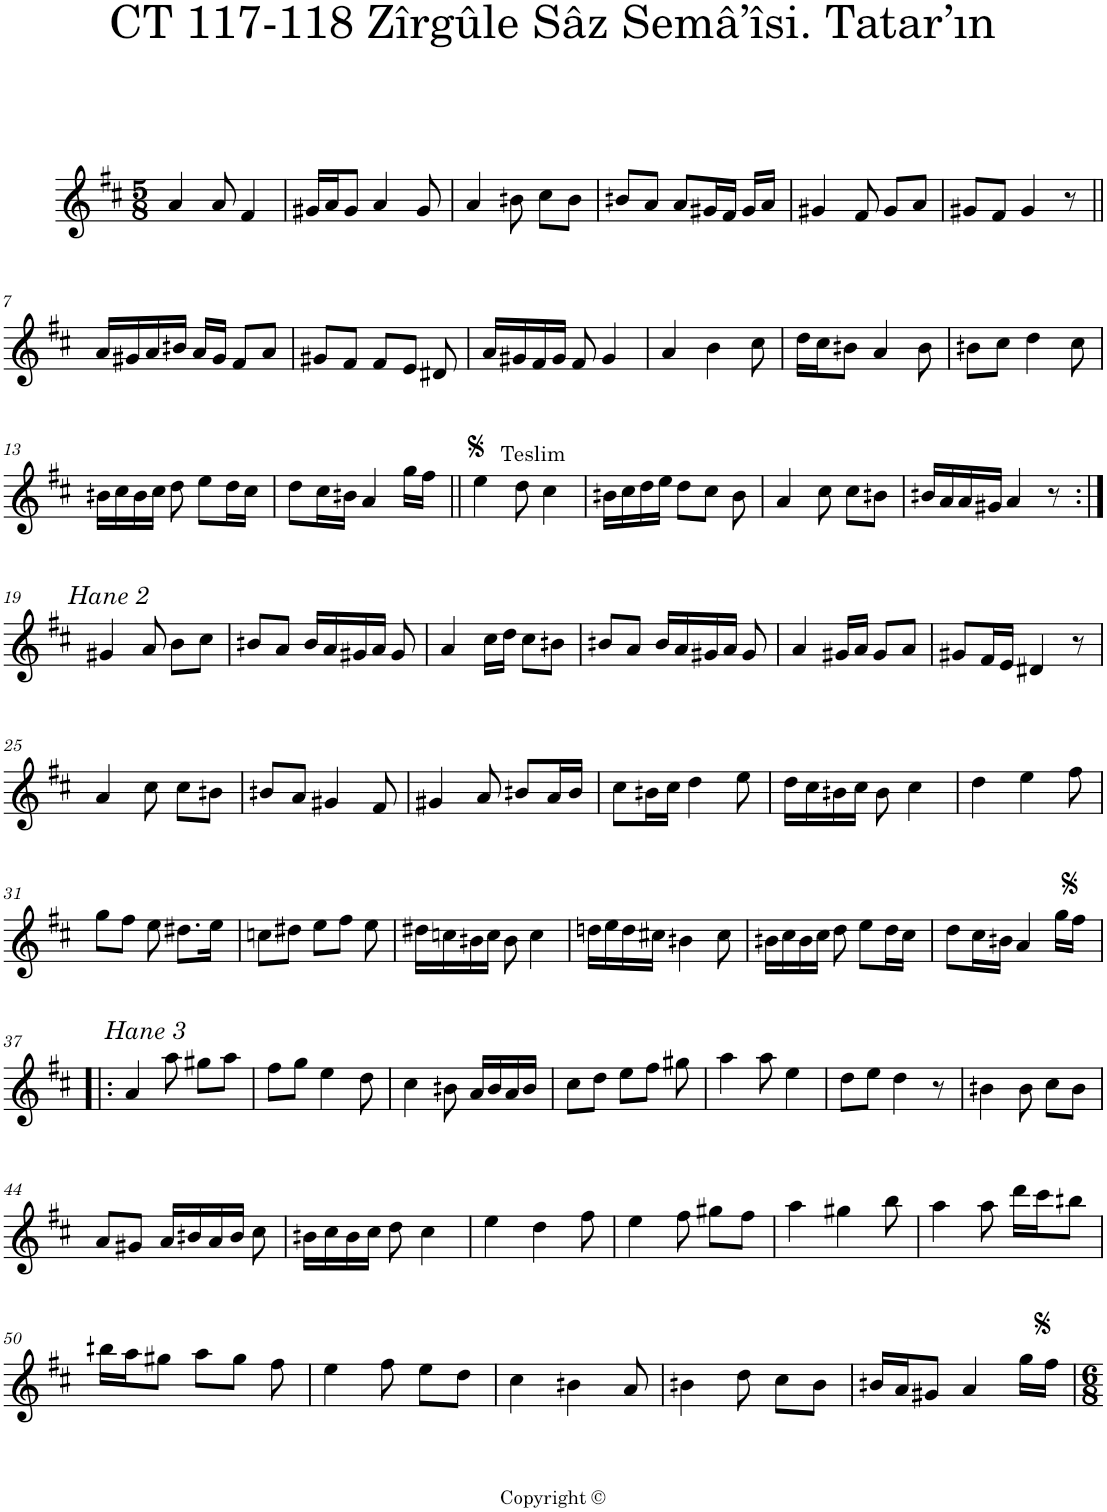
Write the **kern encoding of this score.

**kern
*part1
*staff1
*I"Piano
*I'Pno
*clefG2
*k[f#c#]
*D:
*M5/8
=1
4a/
8a/
4f#/
=2
16g#X/LL
16a/J
8g#/J
4a/
8g#/
=3
4a/
8bn\
8cc#\L
8b\J
=4
8bn/L
8a/J
8a/L
16g#X/L
16f#/JJ
16g#/LL
16a/JJ
=5
4g#X/
8f#/
8g#/L
8a/J
=6
8g#X/L
8f#/J
4g#/
8r
!!LO:LB:g=z
=7||
16a/LL
16g#X/
16a/
16bn/JJ
16a/LL
16g#/JJ
8f#/L
8a/J
=8
8g#X/L
8f#/J
8f#/L
8e/J
8d#X/
=9
16a/LL
16g#X/
16f#/
16g#/JJ
8f#/
4g#/
=10
4a/
4b\
8cc#\
=11
16dd\LL
16cc#\J
8bn\J
4a/
8b\
=12
8bn\L
8cc#\J
4dd\
8cc#\
!!LO:LB:g=z
=13
16bn\LL
16cc#\
16b\
16cc#\JJ
8dd\
8ee\L
16dd\L
16cc#\JJ
=14
8dd\L
16cc#\L
16bn\JJ
4a/
16gg\LL
16ff#\JJ
=15||
!LO:TX:a:t=Teslim
4ee\
8dd\
4cc#\
=16
16bn\LL
16cc#\
16dd\
16ee\JJ
8dd\L
8cc#\J
8b\
=17
4a/
8cc#\
8cc#\L
8bn\J
=18
16bn/LL
16a/
16a/
16g#X/JJ
4a/
8r
!!LO:LB:g=z
=19:|!
!LO:TX:a:i:t=Hane 2
4g#X/
8a/
8b\L
8cc#\J
=20
8bn/L
8a/J
16b/LL
16a/
16g#X/
16a/JJ
8g#/
=21
4a/
16cc#\LL
16dd\JJ
8cc#\L
8bn\J
=22
8bn/L
8a/J
16b/LL
16a/
16g#X/
16a/JJ
8g#/
=23
4a/
16g#X/LL
16a/JJ
8g#/L
8a/J
=24
8g#X/L
16f#/L
16e/JJ
4d#X/
8r
!!LO:LB:g=z
=25
4a/
8cc#\
8cc#\L
8bn\J
=26
8bn/L
8a/J
4g#X/
8f#/
=27
4g#X/
8a/
8bn/L
16a/L
16b/JJ
=28
8cc#\L
16bn\L
16cc#\JJ
4dd\
8ee\
=29
16dd\LL
16cc#\
16bn\
16cc#\JJ
8b\
4cc#\
=30
4dd\
4ee\
8ff#\
!!LO:LB:g=z
=31
8gg\L
8ff#\J
8ee\
8.dd#X\L
16ee\Jk
=32
8ccn\L
8dd#X\J
8ee\L
8ff#\J
8ee\
=33
16dd#X\LL
16ccn\
16bn\
16cc\JJ
8b\
4cc\
=34
16ddn\LL
16ee\
16dd\
16cc#X\JJ
4bn\
8cc#\
=35
16bn\LL
16cc#\
16b\
16cc#\JJ
8dd\
8ee\L
16dd\L
16cc#\JJ
=36
8dd\L
16cc#\L
16bn\JJ
4a/
16gg\LL
16ff#\JJ
!!LO:LB:g=z
=37!|:
!LO:TX:a:i:t=Hane 3
4a/
8aa\
8gg#X\L
8aa\J
=38
8ff#\L
8gg\J
4ee\
8dd\
=39
4cc#\
8bn\
16a/LL
16b/
16a/
16b/JJ
=40
8cc#\L
8dd\J
8ee\L
8ff#\J
8gg#X\
=41
4aa\
8aa\
4ee\
=42
8dd\L
8ee\J
4dd\
8r
=43
4bn\
8b\
8cc#\L
8b\J
!!LO:LB:g=z
=44
8a/L
8g#X/J
16a/LL
16bn/
16a/
16b/JJ
8cc#\
=45
16bn\LL
16cc#\
16b\
16cc#\JJ
8dd\
4cc#\
=46
4ee\
4dd\
8ff#\
=47
4ee\
8ff#\
8gg#X\L
8ff#\J
=48
4aa\
4gg#X\
8bb\
=49
4aa\
8aa\
16ddd\LL
16ccc#\J
8bbn\J
!!LO:LB:g=z
=50
16bbn\LL
16aa\J
8gg#X\J
8aa\L
8gg#\J
8ff#\
=51
4ee\
8ff#\
8ee\L
8dd\J
=52
4cc#\
4bn\
8a/
=53
4bn\
8dd\
8cc#\L
8b\J
=54
16bn/LL
16a/J
8g#X/J
4a/
16gg\LL
16ff#\JJ
=
*-
